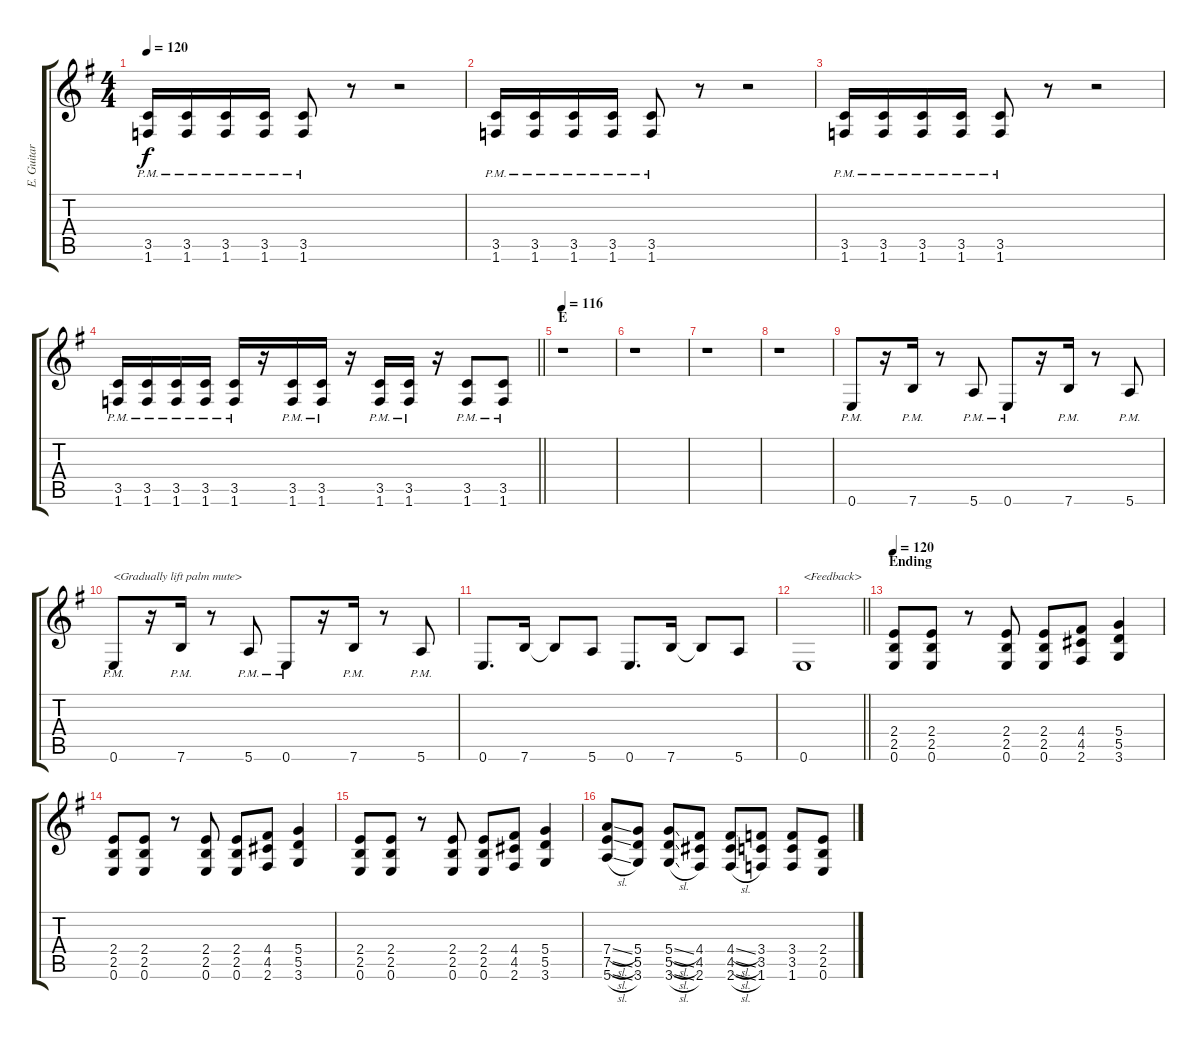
\track ("E. Guitar II" "E. Guitar ") {instrument overdrivenguitar}
\staff {score tabs}
\tuning (E4 B3 G3 D3 A2 E2) {hide}
\ts (4 4)
\tempo 120
\clef g2
\ks eminor
(3.5{pm} 1.6{pm}).16{dy f} (3.5{pm} 1.6{pm}).16 (3.5{pm} 1.6{pm}).16 (3.5{pm} 1.6{pm}).16 (3.5{pm} 1.6{pm}).8 r.8 r.2 |
(3.5{pm} 1.6{pm}).16 (3.5{pm} 1.6{pm}).16 (3.5{pm} 1.6{pm}).16 (3.5{pm} 1.6{pm}).16 (3.5{pm} 1.6{pm}).8 r.8 r.2 |
(3.5{pm} 1.6{pm}).16 (3.5{pm} 1.6{pm}).16 (3.5{pm} 1.6{pm}).16 (3.5{pm} 1.6{pm}).16 (3.5{pm} 1.6{pm}).8 r.8 r.2 |
\barLineRight lightlight
(3.5{pm} 1.6{pm}).16 (3.5{pm} 1.6{pm}).16 (3.5{pm} 1.6{pm}).16 (3.5{pm} 1.6{pm}).16 (3.5{pm} 1.6{pm}).16 r.16 (3.5{pm} 1.6{pm}).16 (3.5{pm} 1.6{pm}).16 r.16 (3.5{pm} 1.6{pm}).16 (3.5{pm} 1.6{pm}).16 r.16 (3.5{pm} 1.6{pm}).8 (3.5{pm} 1.6{pm}).8 |
\section ("" "E")
\tempo 116
r.1 |
r.1 |
r.1 |
r.1 |
0.6{pm}.8 r.16 7.6{pm}.16 r.8 5.6{pm}.8 0.6{pm}.8 r.16 7.6{pm}.16 r.8 5.6{pm}.8 |
0.6{pm}.8{txt "<Gradually lift palm mute>"} r.16 7.6{pm}.16 r.8 5.6{pm}.8 0.6{pm}.8 r.16 7.6{pm}.16 r.8 5.6{pm}.8 |
0.6.8{d} 7.6.16 7.6{t}.8 5.6.8 0.6.8{d} 7.6.16 7.6{t}.8 5.6.8 |
\barLineRight lightlight
0.6.1{txt "<Feedback>"} |
\section ("" "Ending")
\tempo 120
(2.4 2.5 0.6).8 (2.4 2.5 0.6).8 r.8 (2.4 2.5 0.6).8 (2.4 2.5 0.6).8 (4.4 4.5 2.6).8 (5.4 5.5 3.6).4 |
(2.4 2.5 0.6).8 (2.4 2.5 0.6).8 r.8 (2.4 2.5 0.6).8 (2.4 2.5 0.6).8 (4.4 4.5 2.6).8 (5.4 5.5 3.6).4 |
(2.4 2.5 0.6).8 (2.4 2.5 0.6).8 r.8 (2.4 2.5 0.6).8 (2.4 2.5 0.6).8 (4.4 4.5 2.6).8 (5.4 5.5 3.6).4 |
(7.4{sl} 7.5{sl} 5.6{sl}).8 (5.4 5.5 3.6).8 (5.4{sl} 5.5{sl} 3.6{sl}).8 (4.4 4.5 2.6).8 (4.4{sl} 4.5{sl} 2.6{sl}).8 (3.4 3.5 1.6).8 (3.4 3.5 1.6).8 (2.4 2.5 0.6).8
